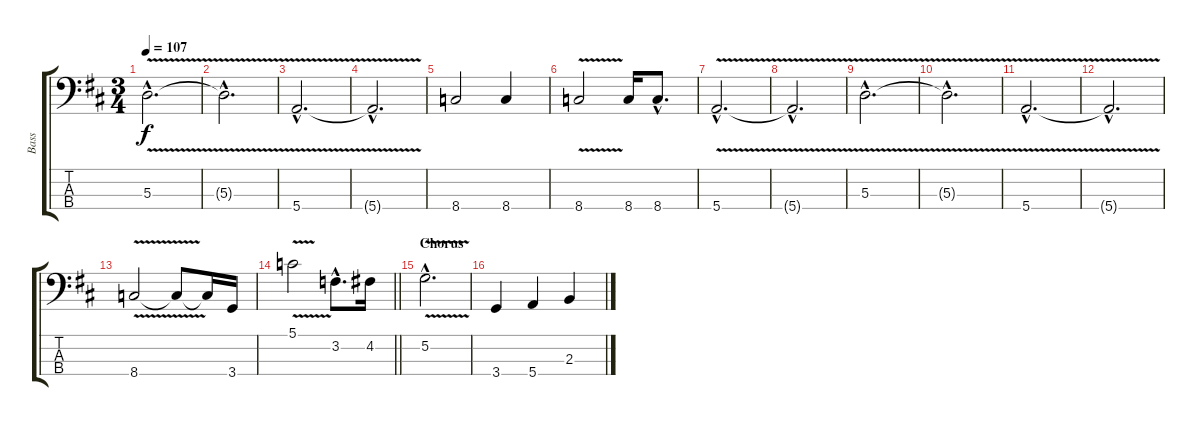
\track ("Bass" "Bass") {instrument fretlessbass}
\staff {score tabs}
\tuning (G2 D2 A1 E1) {hide}
\ts (3 4)
\tempo 107
\clef f4
\ks d
5.3{v hac}.2{d dy f} |
5.3{hac t}.2{d} |
5.4{v hac}.2{d} |
5.4{hac t}.2{d} |
8.4.2 8.4.4 |
8.4{v}.2 8.4.16 8.4{hac}.8{d} |
5.4{v hac}.2{d} |
5.4{hac t}.2{d} |
5.3{v hac}.2{d} |
5.3{hac t}.2{d} |
5.4{v hac}.2{d} |
5.4{hac t}.2{d} |
8.4{v}.2 8.4{t}.8 8.4{t}.16 3.4.16 |
\barLineRight lightlight
5.1{v}.2 3.2{hac}.8{d} 4.2.16 |
\section ("" "Chorus")
5.2{v hac}.2{d} |
3.4.4 5.4.4 2.3.4
